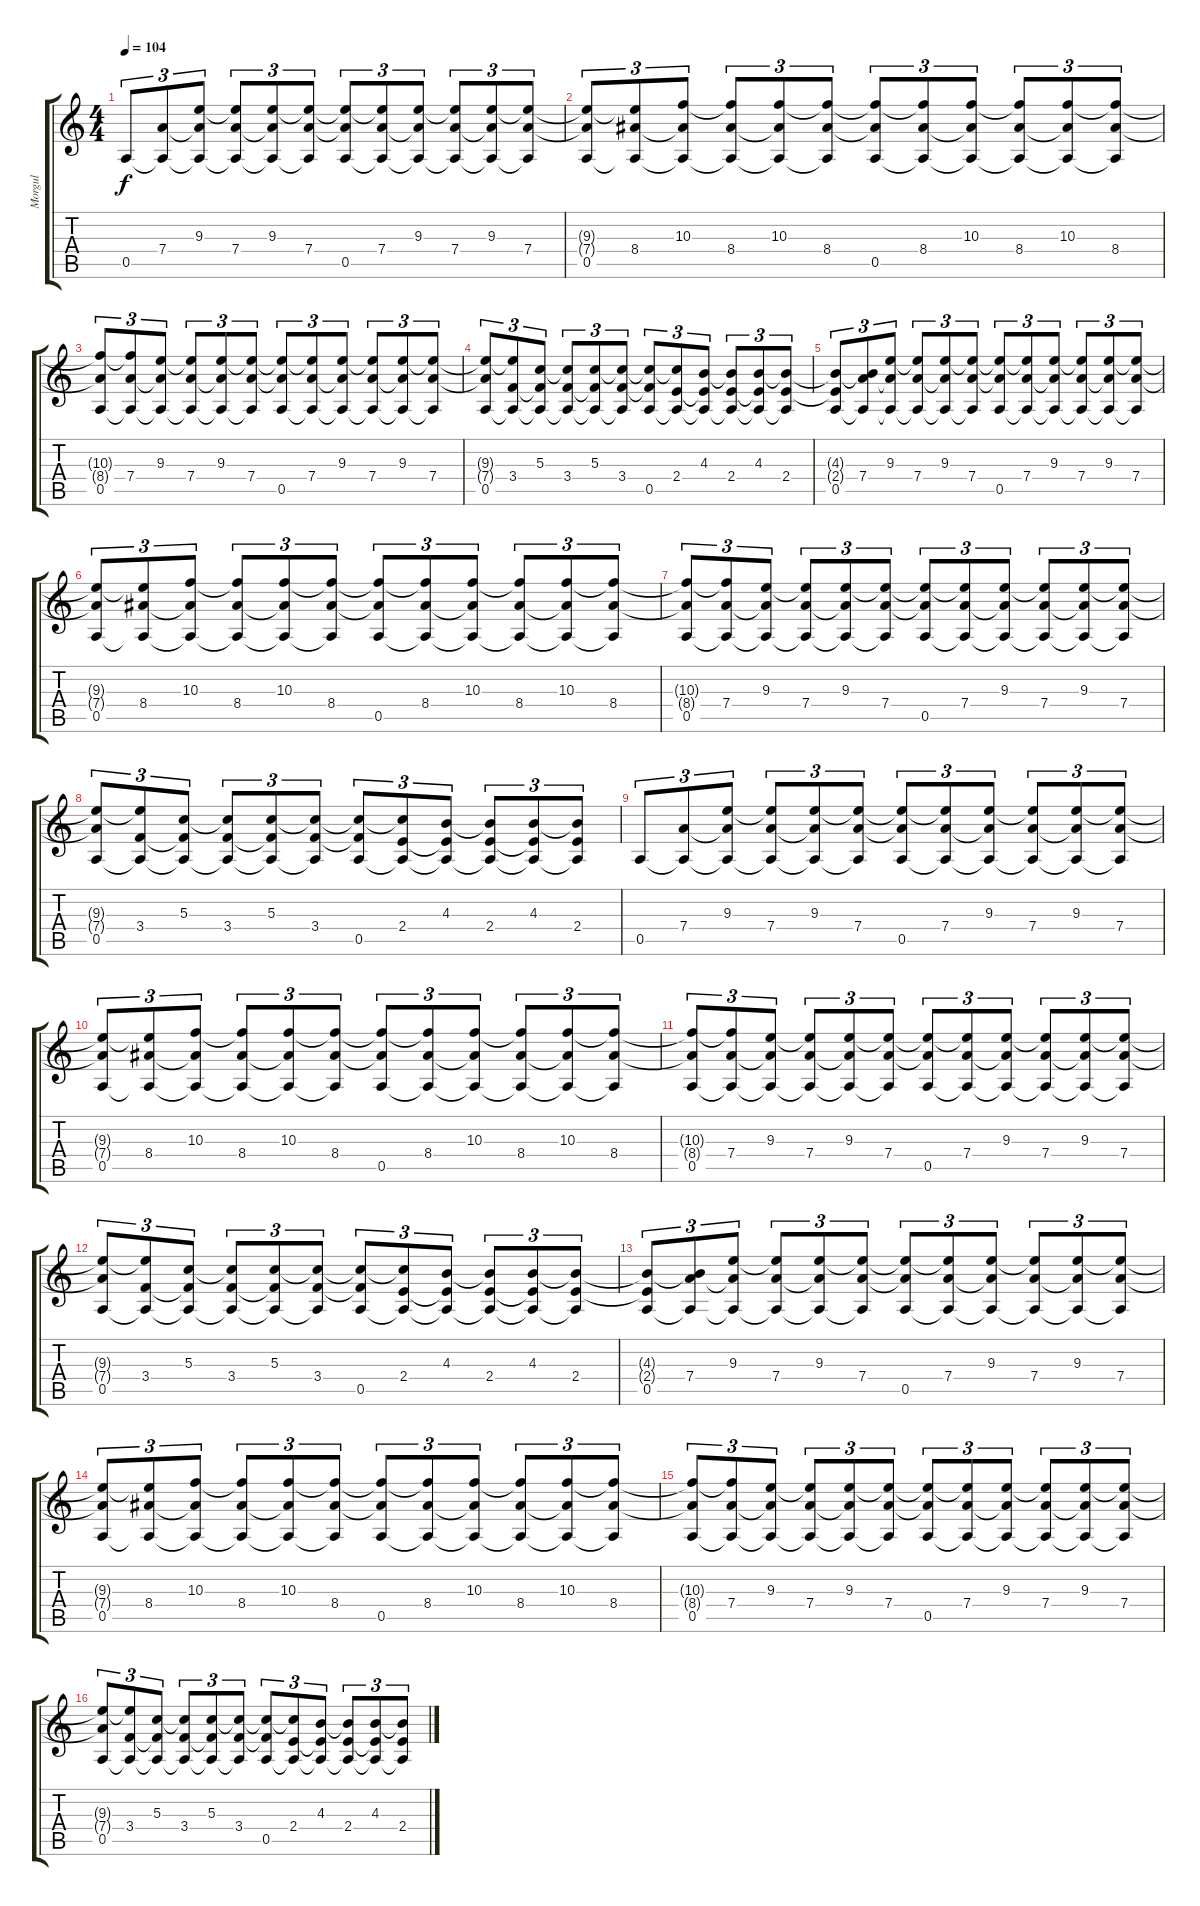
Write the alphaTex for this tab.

\track ("Morgul" "Morgul") {instrument acousticguitarsteel}
\staff {score tabs}
\tuning (E4 B3 G3 D3 A2 E2) {hide}
\ts (4 4)
\tempo 104
\clef g2
\ks c
0.5.8{tu (3 2) dy f} (7.4 0.5{t}).8{tu (3 2)} (9.3 7.4{t} 0.5{t}).8{tu (3 2)} (9.3{t} 7.4 0.5{t}).8{tu (3 2)} (9.3 7.4{t} 0.5{t}).8{tu (3 2)} (9.3{t} 7.4 0.5{t}).8{tu (3 2)} (9.3{t} 7.4{t} 0.5).8{tu (3 2)} (9.3{t} 7.4 0.5{t}).8{tu (3 2)} (9.3 7.4{t} 0.5{t}).8{tu (3 2)} (9.3{t} 7.4 0.5{t}).8{tu (3 2)} (9.3 7.4{t} 0.5{t}).8{tu (3 2)} (9.3{t} 7.4 0.5{t}).8{tu (3 2)} |
(9.3{t} 7.4{t} 0.5).8{tu (3 2)} (9.3{t} 8.4 0.5{t}).8{tu (3 2)} (10.3 8.4{t} 0.5{t}).8{tu (3 2)} (10.3{t} 8.4 0.5{t}).8{tu (3 2)} (10.3 8.4{t} 0.5{t}).8{tu (3 2)} (10.3{t} 8.4 0.5{t}).8{tu (3 2)} (10.3{t} 8.4{t} 0.5).8{tu (3 2)} (10.3{t} 8.4 0.5{t}).8{tu (3 2)} (10.3 8.4{t} 0.5{t}).8{tu (3 2)} (10.3{t} 8.4 0.5{t}).8{tu (3 2)} (10.3 8.4{t} 0.5{t}).8{tu (3 2)} (10.3{t} 8.4 0.5{t}).8{tu (3 2)} |
(10.3{t} 8.4{t} 0.5).8{tu (3 2)} (10.3{t} 7.4 0.5{t}).8{tu (3 2)} (9.3 7.4{t} 0.5{t}).8{tu (3 2)} (9.3{t} 7.4 0.5{t}).8{tu (3 2)} (9.3 7.4{t} 0.5{t}).8{tu (3 2)} (9.3{t} 7.4 0.5{t}).8{tu (3 2)} (9.3{t} 7.4{t} 0.5).8{tu (3 2)} (9.3{t} 7.4 0.5{t}).8{tu (3 2)} (9.3 7.4{t} 0.5{t}).8{tu (3 2)} (9.3{t} 7.4 0.5{t}).8{tu (3 2)} (9.3 7.4{t} 0.5{t}).8{tu (3 2)} (9.3{t} 7.4 0.5{t}).8{tu (3 2)} |
(9.3{t} 7.4{t} 0.5).8{tu (3 2)} (9.3{t} 3.4 0.5{t}).8{tu (3 2)} (5.3 3.4{t} 0.5{t}).8{tu (3 2)} (5.3{t} 3.4 0.5{t}).8{tu (3 2)} (5.3 3.4{t} 0.5{t}).8{tu (3 2)} (5.3{t} 3.4 0.5{t}).8{tu (3 2)} (5.3{t} 3.4{t} 0.5).8{tu (3 2)} (5.3{t} 2.4 0.5{t}).8{tu (3 2)} (4.3 2.4{t} 0.5{t}).8{tu (3 2)} (4.3{t} 2.4 0.5{t}).8{tu (3 2)} (4.3 2.4{t} 0.5{t}).8{tu (3 2)} (4.3{t} 2.4 0.5{t}).8{tu (3 2)} |
(4.3{t} 2.4{t} 0.5).8{tu (3 2)} (4.3{t} 7.4 0.5{t}).8{tu (3 2)} (9.3 7.4{t} 0.5{t}).8{tu (3 2)} (9.3{t} 7.4 0.5{t}).8{tu (3 2)} (9.3 7.4{t} 0.5{t}).8{tu (3 2)} (9.3{t} 7.4 0.5{t}).8{tu (3 2)} (9.3{t} 7.4{t} 0.5).8{tu (3 2)} (9.3{t} 7.4 0.5{t}).8{tu (3 2)} (9.3 7.4{t} 0.5{t}).8{tu (3 2)} (9.3{t} 7.4 0.5{t}).8{tu (3 2)} (9.3 7.4{t} 0.5{t}).8{tu (3 2)} (9.3{t} 7.4 0.5{t}).8{tu (3 2)} |
(9.3{t} 7.4{t} 0.5).8{tu (3 2)} (9.3{t} 8.4 0.5{t}).8{tu (3 2)} (10.3 8.4{t} 0.5{t}).8{tu (3 2)} (10.3{t} 8.4 0.5{t}).8{tu (3 2)} (10.3 8.4{t} 0.5{t}).8{tu (3 2)} (10.3{t} 8.4 0.5{t}).8{tu (3 2)} (10.3{t} 8.4{t} 0.5).8{tu (3 2)} (10.3{t} 8.4 0.5{t}).8{tu (3 2)} (10.3 8.4{t} 0.5{t}).8{tu (3 2)} (10.3{t} 8.4 0.5{t}).8{tu (3 2)} (10.3 8.4{t} 0.5{t}).8{tu (3 2)} (10.3{t} 8.4 0.5{t}).8{tu (3 2)} |
(10.3{t} 8.4{t} 0.5).8{tu (3 2)} (10.3{t} 7.4 0.5{t}).8{tu (3 2)} (9.3 7.4{t} 0.5{t}).8{tu (3 2)} (9.3{t} 7.4 0.5{t}).8{tu (3 2)} (9.3 7.4{t} 0.5{t}).8{tu (3 2)} (9.3{t} 7.4 0.5{t}).8{tu (3 2)} (9.3{t} 7.4{t} 0.5).8{tu (3 2)} (9.3{t} 7.4 0.5{t}).8{tu (3 2)} (9.3 7.4{t} 0.5{t}).8{tu (3 2)} (9.3{t} 7.4 0.5{t}).8{tu (3 2)} (9.3 7.4{t} 0.5{t}).8{tu (3 2)} (9.3{t} 7.4 0.5{t}).8{tu (3 2)} |
(9.3{t} 7.4{t} 0.5).8{tu (3 2)} (9.3{t} 3.4 0.5{t}).8{tu (3 2)} (5.3 3.4{t} 0.5{t}).8{tu (3 2)} (5.3{t} 3.4 0.5{t}).8{tu (3 2)} (5.3 3.4{t} 0.5{t}).8{tu (3 2)} (5.3{t} 3.4 0.5{t}).8{tu (3 2)} (5.3{t} 3.4{t} 0.5).8{tu (3 2)} (5.3{t} 2.4 0.5{t}).8{tu (3 2)} (4.3 2.4{t} 0.5{t}).8{tu (3 2)} (4.3{t} 2.4 0.5{t}).8{tu (3 2)} (4.3 2.4{t} 0.5{t}).8{tu (3 2)} (4.3{t} 2.4 0.5{t}).8{tu (3 2)} |
0.5.8{tu (3 2)} (7.4 0.5{t}).8{tu (3 2)} (9.3 7.4{t} 0.5{t}).8{tu (3 2)} (9.3{t} 7.4 0.5{t}).8{tu (3 2)} (9.3 7.4{t} 0.5{t}).8{tu (3 2)} (9.3{t} 7.4 0.5{t}).8{tu (3 2)} (9.3{t} 7.4{t} 0.5).8{tu (3 2)} (9.3{t} 7.4 0.5{t}).8{tu (3 2)} (9.3 7.4{t} 0.5{t}).8{tu (3 2)} (9.3{t} 7.4 0.5{t}).8{tu (3 2)} (9.3 7.4{t} 0.5{t}).8{tu (3 2)} (9.3{t} 7.4 0.5{t}).8{tu (3 2)} |
(9.3{t} 7.4{t} 0.5).8{tu (3 2)} (9.3{t} 8.4 0.5{t}).8{tu (3 2)} (10.3 8.4{t} 0.5{t}).8{tu (3 2)} (10.3{t} 8.4 0.5{t}).8{tu (3 2)} (10.3 8.4{t} 0.5{t}).8{tu (3 2)} (10.3{t} 8.4 0.5{t}).8{tu (3 2)} (10.3{t} 8.4{t} 0.5).8{tu (3 2)} (10.3{t} 8.4 0.5{t}).8{tu (3 2)} (10.3 8.4{t} 0.5{t}).8{tu (3 2)} (10.3{t} 8.4 0.5{t}).8{tu (3 2)} (10.3 8.4{t} 0.5{t}).8{tu (3 2)} (10.3{t} 8.4 0.5{t}).8{tu (3 2)} |
(10.3{t} 8.4{t} 0.5).8{tu (3 2)} (10.3{t} 7.4 0.5{t}).8{tu (3 2)} (9.3 7.4{t} 0.5{t}).8{tu (3 2)} (9.3{t} 7.4 0.5{t}).8{tu (3 2)} (9.3 7.4{t} 0.5{t}).8{tu (3 2)} (9.3{t} 7.4 0.5{t}).8{tu (3 2)} (9.3{t} 7.4{t} 0.5).8{tu (3 2)} (9.3{t} 7.4 0.5{t}).8{tu (3 2)} (9.3 7.4{t} 0.5{t}).8{tu (3 2)} (9.3{t} 7.4 0.5{t}).8{tu (3 2)} (9.3 7.4{t} 0.5{t}).8{tu (3 2)} (9.3{t} 7.4 0.5{t}).8{tu (3 2)} |
(9.3{t} 7.4{t} 0.5).8{tu (3 2)} (9.3{t} 3.4 0.5{t}).8{tu (3 2)} (5.3 3.4{t} 0.5{t}).8{tu (3 2)} (5.3{t} 3.4 0.5{t}).8{tu (3 2)} (5.3 3.4{t} 0.5{t}).8{tu (3 2)} (5.3{t} 3.4 0.5{t}).8{tu (3 2)} (5.3{t} 3.4{t} 0.5).8{tu (3 2)} (5.3{t} 2.4 0.5{t}).8{tu (3 2)} (4.3 2.4{t} 0.5{t}).8{tu (3 2)} (4.3{t} 2.4 0.5{t}).8{tu (3 2)} (4.3 2.4{t} 0.5{t}).8{tu (3 2)} (4.3{t} 2.4 0.5{t}).8{tu (3 2)} |
(4.3{t} 2.4{t} 0.5).8{tu (3 2)} (4.3{t} 7.4 0.5{t}).8{tu (3 2)} (9.3 7.4{t} 0.5{t}).8{tu (3 2)} (9.3{t} 7.4 0.5{t}).8{tu (3 2)} (9.3 7.4{t} 0.5{t}).8{tu (3 2)} (9.3{t} 7.4 0.5{t}).8{tu (3 2)} (9.3{t} 7.4{t} 0.5).8{tu (3 2)} (9.3{t} 7.4 0.5{t}).8{tu (3 2)} (9.3 7.4{t} 0.5{t}).8{tu (3 2)} (9.3{t} 7.4 0.5{t}).8{tu (3 2)} (9.3 7.4{t} 0.5{t}).8{tu (3 2)} (9.3{t} 7.4 0.5{t}).8{tu (3 2)} |
(9.3{t} 7.4{t} 0.5).8{tu (3 2)} (9.3{t} 8.4 0.5{t}).8{tu (3 2)} (10.3 8.4{t} 0.5{t}).8{tu (3 2)} (10.3{t} 8.4 0.5{t}).8{tu (3 2)} (10.3 8.4{t} 0.5{t}).8{tu (3 2)} (10.3{t} 8.4 0.5{t}).8{tu (3 2)} (10.3{t} 8.4{t} 0.5).8{tu (3 2)} (10.3{t} 8.4 0.5{t}).8{tu (3 2)} (10.3 8.4{t} 0.5{t}).8{tu (3 2)} (10.3{t} 8.4 0.5{t}).8{tu (3 2)} (10.3 8.4{t} 0.5{t}).8{tu (3 2)} (10.3{t} 8.4 0.5{t}).8{tu (3 2)} |
(10.3{t} 8.4{t} 0.5).8{tu (3 2)} (10.3{t} 7.4 0.5{t}).8{tu (3 2)} (9.3 7.4{t} 0.5{t}).8{tu (3 2)} (9.3{t} 7.4 0.5{t}).8{tu (3 2)} (9.3 7.4{t} 0.5{t}).8{tu (3 2)} (9.3{t} 7.4 0.5{t}).8{tu (3 2)} (9.3{t} 7.4{t} 0.5).8{tu (3 2)} (9.3{t} 7.4 0.5{t}).8{tu (3 2)} (9.3 7.4{t} 0.5{t}).8{tu (3 2)} (9.3{t} 7.4 0.5{t}).8{tu (3 2)} (9.3 7.4{t} 0.5{t}).8{tu (3 2)} (9.3{t} 7.4 0.5{t}).8{tu (3 2)} |
(9.3{t} 7.4{t} 0.5).8{tu (3 2)} (9.3{t} 3.4 0.5{t}).8{tu (3 2)} (5.3 3.4{t} 0.5{t}).8{tu (3 2)} (5.3{t} 3.4 0.5{t}).8{tu (3 2)} (5.3 3.4{t} 0.5{t}).8{tu (3 2)} (5.3{t} 3.4 0.5{t}).8{tu (3 2)} (5.3{t} 3.4{t} 0.5).8{tu (3 2)} (5.3{t} 2.4 0.5{t}).8{tu (3 2)} (4.3 2.4{t} 0.5{t}).8{tu (3 2)} (4.3{t} 2.4 0.5{t}).8{tu (3 2)} (4.3 2.4{t} 0.5{t}).8{tu (3 2)} (4.3{t} 2.4 0.5{t}).8{tu (3 2)}
